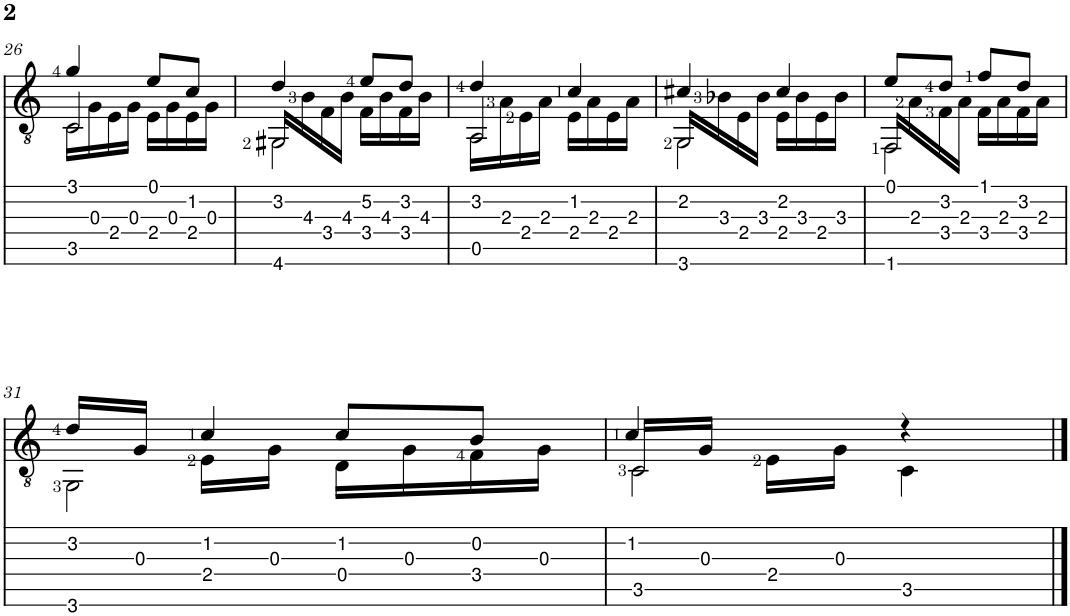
**kern	**kern
*part1	*part1
*staff2	*staff1
*I"Classical Guitar	*
!!LO:PB:g=z
*	*clefGv2
*k[]	*k[]
*C:	*C:
*M2/4	*M2/4
=26	=26
*^	*^
*	*^	*	*^
4g	16CLL	2C	4g/	16C\LL	2C/
.	16GJ	.	.	16G\	.
.	16EL	.	.	16E\	.
.	16GJJ	.	.	16G\JJ	.
8eL	16ELL	.	8e/L	16E\LL	.
.	16GJ	.	.	16G\	.
8cJ	16EL	.	8c/J	16E\	.
.	16GJJ	.	.	16G\JJ	.
=27	=27	=27	=27	=27	=27
4d	16GG#XLL	2GG#	4d/	16GG#X/LL	2GG#\
.	16BJ	.	.	16B\	.
.	16FL	.	.	16F\	.
.	16BJJ	.	.	16B\JJ	.
8eL	16FLL	.	8e/L	16F\LL	.
.	16BJ	.	.	16B\	.
8dJ	16FL	.	8d/J	16F\	.
.	16BJJ	.	.	16B\JJ	.
=28	=28	=28	=28	=28	=28
4d	16AALL	2AA	4d/	16AA\LL	2AA/
.	16AJ	.	.	16A\	.
.	16EL	.	.	16E\	.
.	16AJJ	.	.	16A\JJ	.
4c	16ELL	.	4c/	16E\LL	.
.	16AJ	.	.	16A\	.
.	16EL	.	.	16E\	.
.	16AJJ	.	.	16A\JJ	.
=29	=29	=29	=29	=29	=29
4c#X	16GGLL	2GG	4c#X/	16GG/LL	2GG\
.	16B-XJ	.	.	16B-X\	.
.	16EL	.	.	16E\	.
.	16B-JJ	.	.	16B-\JJ	.
4c#	16ELL	.	4c#/	16E\LL	.
.	16B-J	.	.	16B-\	.
.	16EL	.	.	16E\	.
.	16B-JJ	.	.	16B-\JJ	.
=30	=30	=30	=30	=30	=30
8eL	16FFLL	2FF	8e/L	16FF/LL	2FF\
.	16AJ	.	.	16A\	.
8dJ	16FL	.	8d/J	16F\	.
.	16AJJ	.	.	16A\JJ	.
8fL	16FLL	.	8f/L	16F\LL	.
.	16AJ	.	.	16A\	.
8dJ	16FL	.	8d/J	16F\	.
.	16AJJ	.	.	16A\JJ	.
!!LO:LB:g=z
=31	=31	=31	=31	=31	=31
*	*	*^	*	*	*^
16dLL	8ryy	2GG	8r	16d/LL	8ryy	2GG\	8ryy
16GJJ	.	.	.	16G/JJ	.	.	.
8ryy	16ELL	.	4c	8ryy	16E\LL	.	4c/
.	16GJJ	.	.	.	16G\JJ	.	.
8cL	16DLL	.	.	8c/L	16D\LL	.	.
.	16GJ	.	.	.	16G\	.	.
8BJ	16FL	.	8r	8B/J	16F\	.	8ryy
.	16GJJ	.	.	.	16G\JJ	.	.
*	*	*v	*v	*	*	*	*
*	*	*	*	*	*v	*v
=32	=32	=32	=32	=32	=32
4c	16CLL	2C	4c/	16C/LL	2C\
.	16GJ	.	.	16G/JJ	.
.	16EL	.	.	16E\LL	.
.	16GJJ	.	.	16G\JJ	.
4r	4C	.	4r	4C\	.
*v	*v	*v	*	*	*
*	*v	*v	*v
==	==
*-	*-
